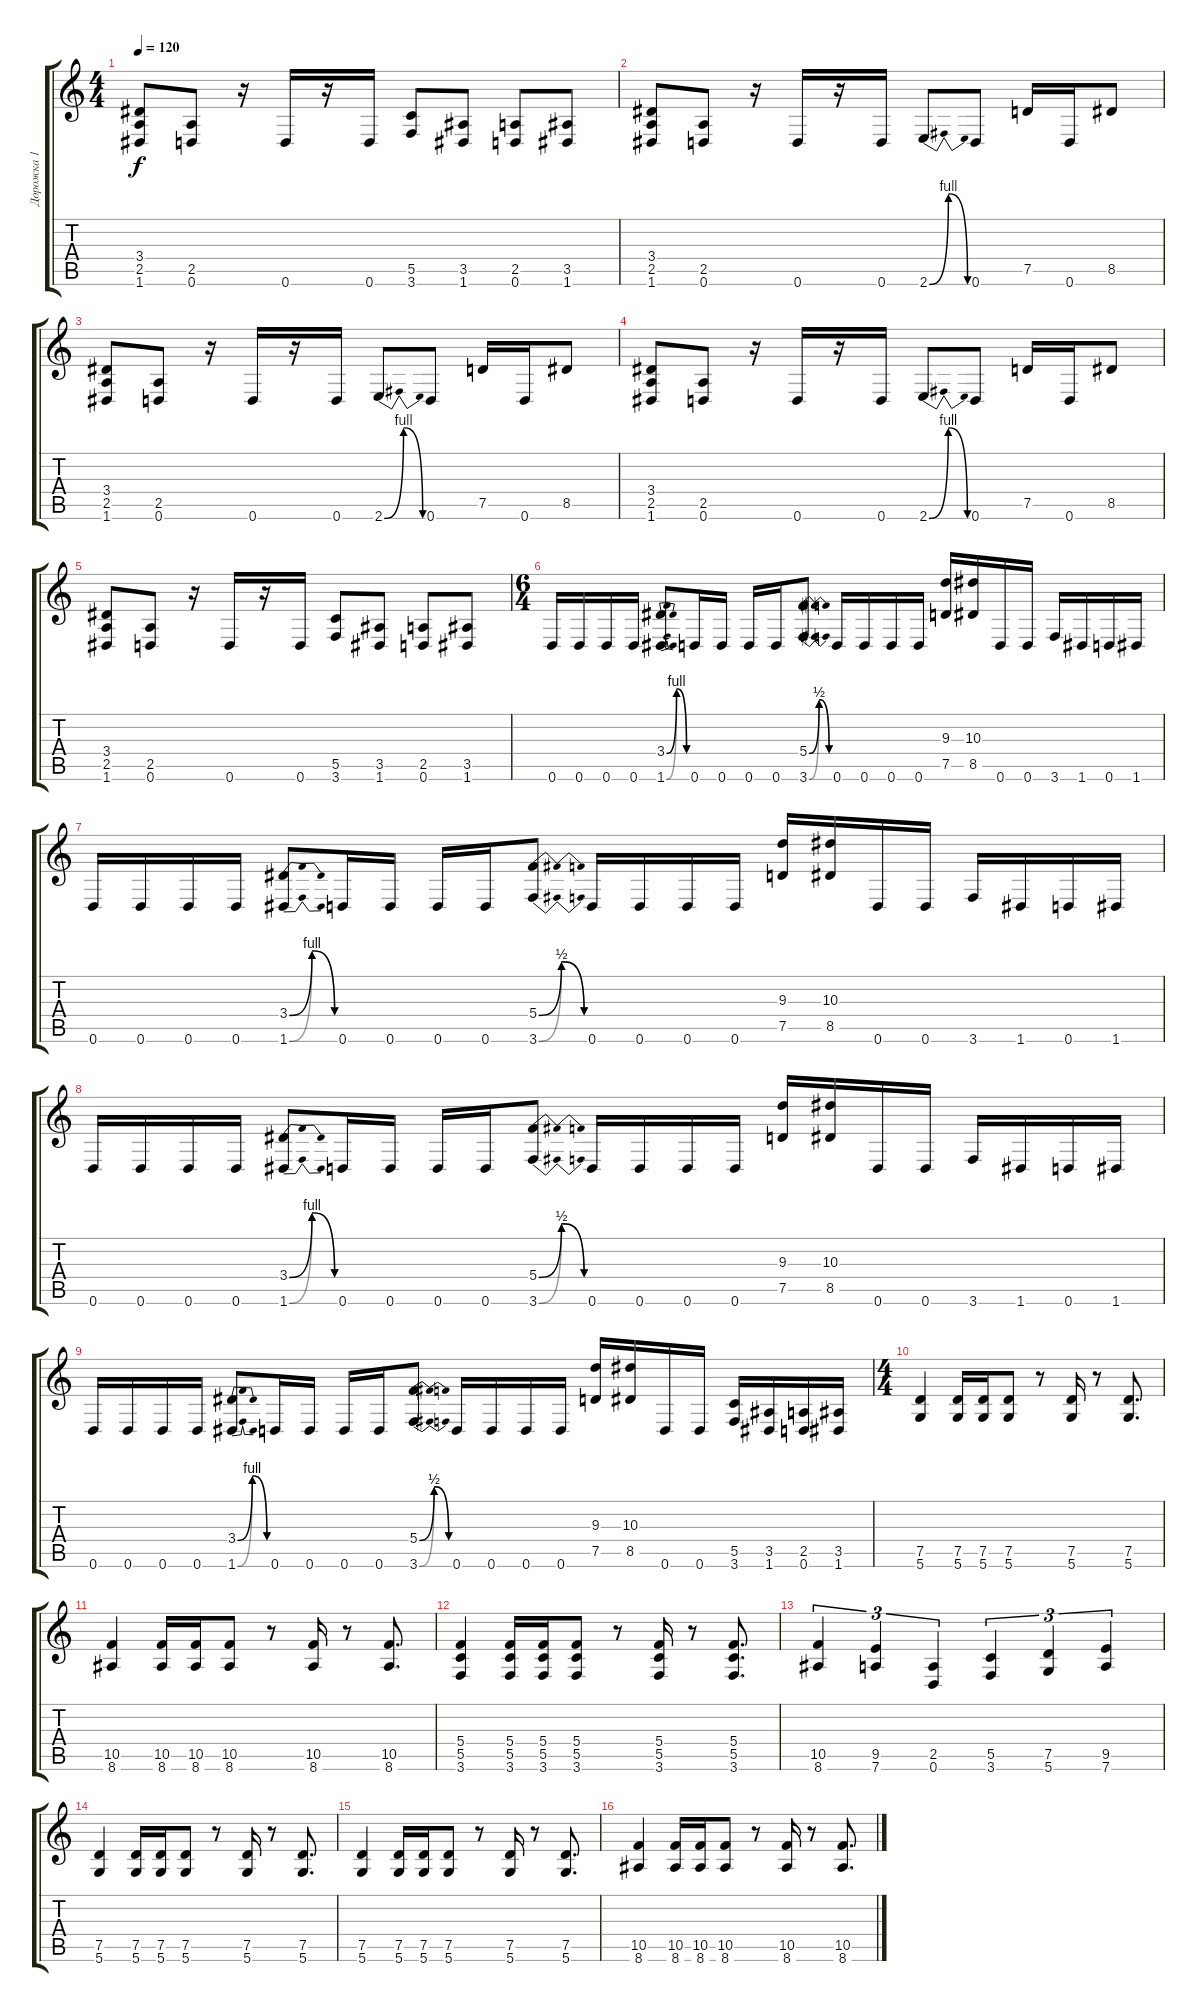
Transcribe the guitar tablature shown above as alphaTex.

\track ("Дорожка 1" "Дорожка 1") {instrument distortionguitar}
\staff {score tabs}
\tuning (D4 A3 F3 C3 G2 D2) {hide}
\ts (4 4)
\tempo 120
\clef g2
\ks c
(3.4 2.5 1.6).8{dy f} (2.5 0.6).8 r.16 0.6.16 r.16 0.6.16 (5.5 3.6).8 (3.5 1.6).8 (2.5 0.6).8 (3.5 1.6).8 |
(3.4 2.5 1.6).8 (2.5 0.6).8 r.16 0.6.16 r.16 0.6.16 2.6{be (bendrelease 0 0 15 4 30 4 60 0)}.8 0.6.8 7.5.16 0.6.16 8.5.8 |
(3.4 2.5 1.6).8 (2.5 0.6).8 r.16 0.6.16 r.16 0.6.16 2.6{be (bendrelease 0 0 15 4 30 4 60 0)}.8 0.6.8 7.5.16 0.6.16 8.5.8 |
(3.4 2.5 1.6).8 (2.5 0.6).8 r.16 0.6.16 r.16 0.6.16 2.6{be (bendrelease 0 0 15 4 30 4 60 0)}.8 0.6.8 7.5.16 0.6.16 8.5.8 |
(3.4 2.5 1.6).8 (2.5 0.6).8 r.16 0.6.16 r.16 0.6.16 (5.5 3.6).8 (3.5 1.6).8 (2.5 0.6).8 (3.5 1.6).8 |
\ts (6 4)
0.6.16 0.6.16 0.6.16 0.6.16 (3.4{be (bendrelease 0 0 30 4 30 4 60 0)} 1.6{be (bendrelease 0 0 30 4 30 4 60 0)}).8 0.6.16 0.6.16 0.6.16 0.6.16 (5.4{be (bendrelease 0 0 30 2 30 2 60 0)} 3.6{be (bendrelease 0 0 30 2 30 2 60 0)}).8 0.6.16 0.6.16 0.6.16 0.6.16 (9.3 7.5).16 (10.3 8.5).16 0.6.16 0.6.16 3.6.16 1.6.16 0.6.16 1.6.16 |
0.6.16 0.6.16 0.6.16 0.6.16 (3.4{be (bendrelease 0 0 30 4 30 4 60 0)} 1.6{be (bendrelease 0 0 30 4 30 4 60 0)}).8 0.6.16 0.6.16 0.6.16 0.6.16 (5.4{be (bendrelease 0 0 30 2 30 2 60 0)} 3.6{be (bendrelease 0 0 30 2 30 2 60 0)}).8 0.6.16 0.6.16 0.6.16 0.6.16 (9.3 7.5).16 (10.3 8.5).16 0.6.16 0.6.16 3.6.16 1.6.16 0.6.16 1.6.16 |
0.6.16 0.6.16 0.6.16 0.6.16 (3.4{be (bendrelease 0 0 30 4 30 4 60 0)} 1.6{be (bendrelease 0 0 30 4 30 4 60 0)}).8 0.6.16 0.6.16 0.6.16 0.6.16 (5.4{be (bendrelease 0 0 30 2 30 2 60 0)} 3.6{be (bendrelease 0 0 30 2 30 2 60 0)}).8 0.6.16 0.6.16 0.6.16 0.6.16 (9.3 7.5).16 (10.3 8.5).16 0.6.16 0.6.16 3.6.16 1.6.16 0.6.16 1.6.16 |
0.6.16 0.6.16 0.6.16 0.6.16 (3.4{be (bendrelease 0 0 30 4 30 4 60 0)} 1.6{be (bendrelease 0 0 30 4 30 4 60 0)}).8 0.6.16 0.6.16 0.6.16 0.6.16 (5.4{be (bendrelease 0 0 30 2 30 2 60 0)} 3.6{be (bendrelease 0 0 30 2 30 2 60 0)}).8 0.6.16 0.6.16 0.6.16 0.6.16 (9.3 7.5).16 (10.3 8.5).16 0.6.16 0.6.16 (5.5 3.6).16 (3.5 1.6).16 (2.5 0.6).16 (3.5 1.6).16 |
\ts (4 4)
(7.5 5.6).4 (7.5 5.6).16 (7.5 5.6).16 (7.5 5.6).8 r.8 (7.5 5.6).16 r.8 (7.5 5.6).8{d} |
(10.5 8.6).4 (10.5 8.6).16 (10.5 8.6).16 (10.5 8.6).8 r.8 (10.5 8.6).16 r.8 (10.5 8.6).8{d} |
(5.4 5.5 3.6).4 (5.4 5.5 3.6).16 (5.4 5.5 3.6).16 (5.4 5.5 3.6).8 r.8 (5.4 5.5 3.6).16 r.8 (5.4 5.5 3.6).8{d} |
(10.5 8.6).4{tu (3 2)} (9.5 7.6).4{tu (3 2)} (2.5 0.6).4{tu (3 2)} (5.5 3.6).4{tu (3 2)} (7.5 5.6).4{tu (3 2)} (9.5 7.6).4{tu (3 2)} |
(7.5 5.6).4 (7.5 5.6).16 (7.5 5.6).16 (7.5 5.6).8 r.8 (7.5 5.6).16 r.8 (7.5 5.6).8{d} |
(7.5 5.6).4 (7.5 5.6).16 (7.5 5.6).16 (7.5 5.6).8 r.8 (7.5 5.6).16 r.8 (7.5 5.6).8{d} |
(10.5 8.6).4 (10.5 8.6).16 (10.5 8.6).16 (10.5 8.6).8 r.8 (10.5 8.6).16 r.8 (10.5 8.6).8{d}
